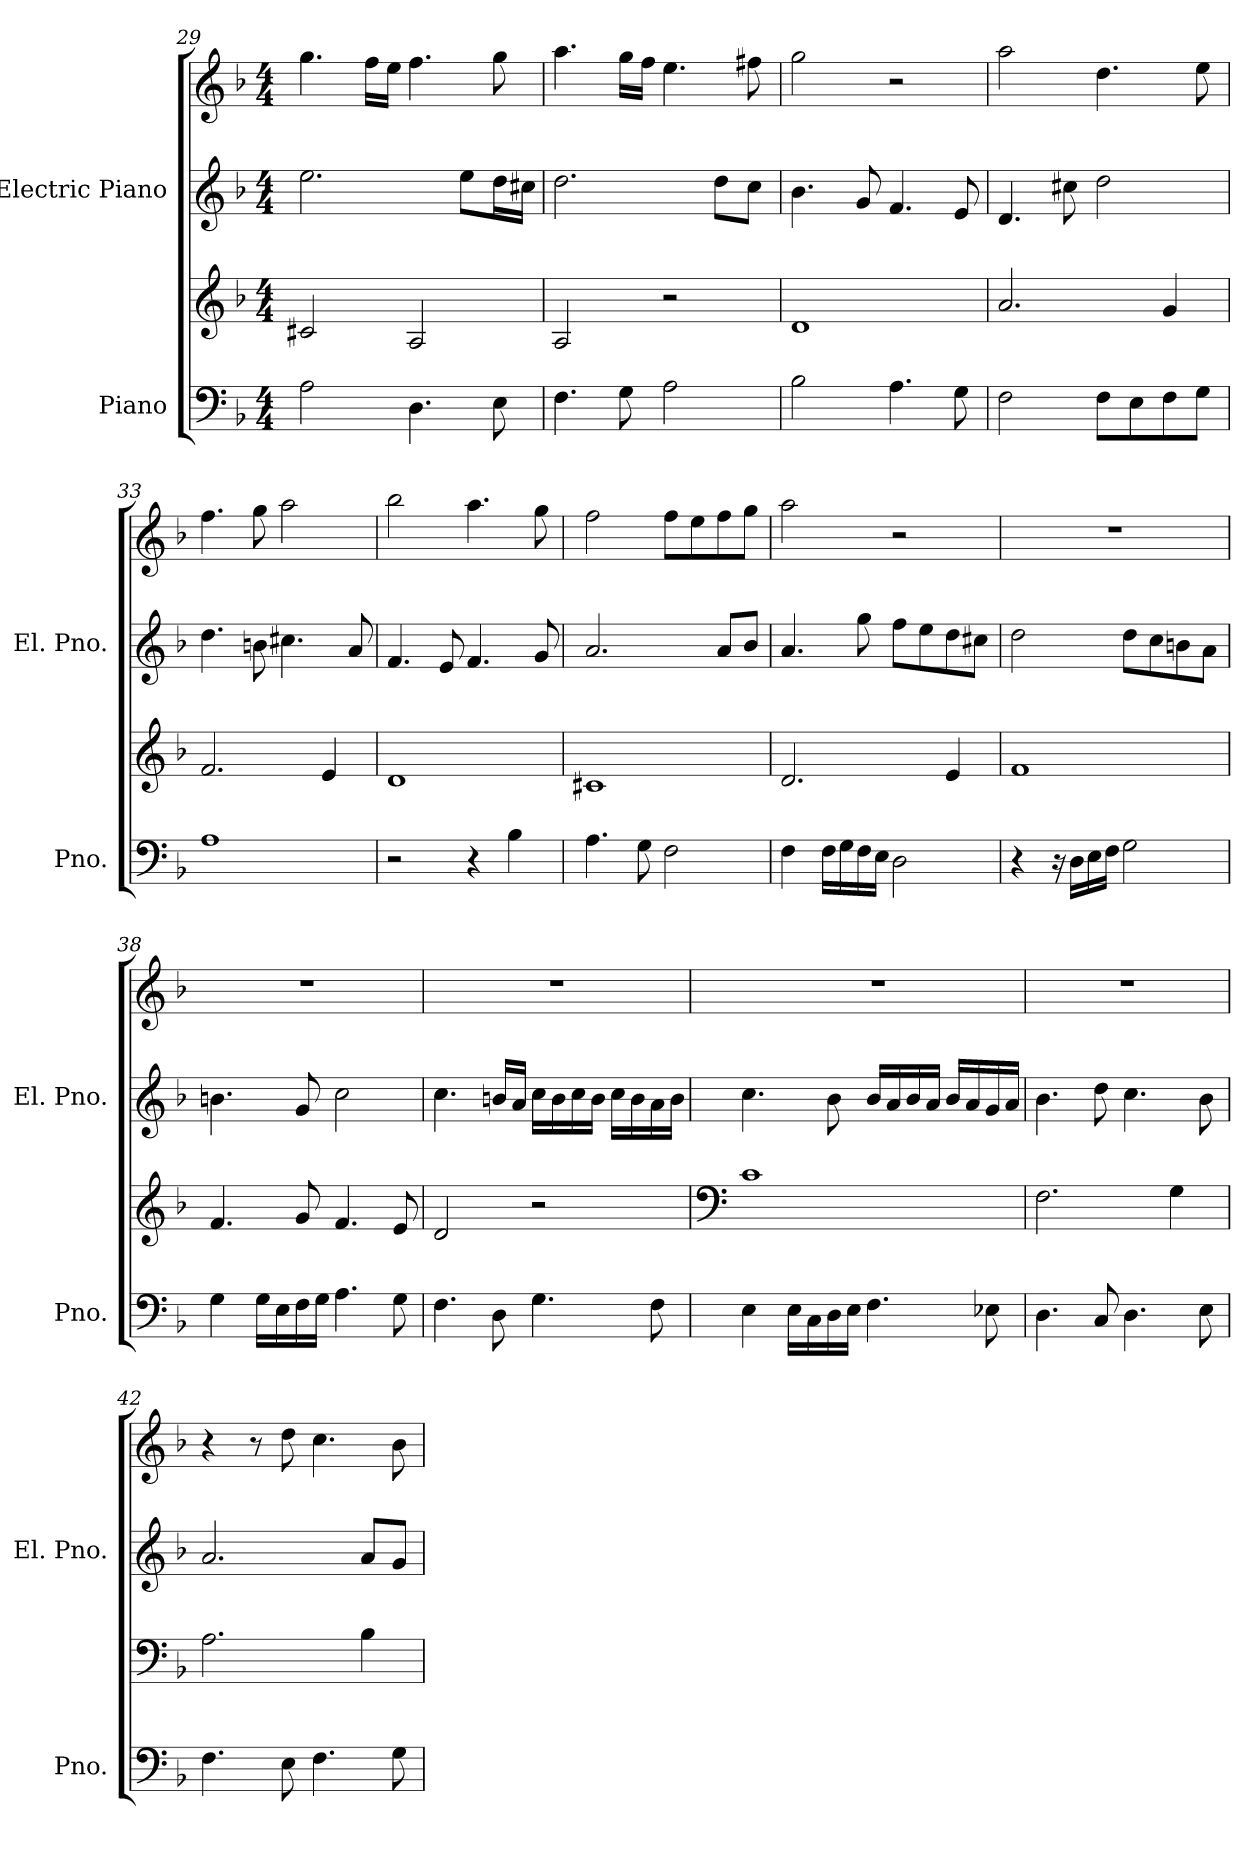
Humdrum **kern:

**kern	**kern	**kern	**kern
*part2	*part2	*part1	*part1
*staff4	*staff3	*staff2	*staff1
*I"Piano	*	*I"Electric Piano	*
*I'Pno.	*	*I'El. Pno.	*
*clefF4	*clefG2	*clefG2	*clefG2
*k[b-]	*k[b-]	*k[b-]	*k[b-]
*M4/4	*M4/4	*M4/4	*M4/4
=29	=29	=29	=29
2A\	2c#X/	2.ee\	4.gg\
.	.	.	16ff\LL
.	.	.	16ee\JJ
4.D\	2A/	.	4.ff\
.	.	8ee\L	.
8E\	.	16dd\L	8gg\
.	.	16cc#X\JJ	.
!!LO:PB:g=z
=30	=30	=30	=30
4.F\	2A/	2.dd\	4.aa\
8G\	.	.	16gg\LL
.	.	.	16ff\JJ
2A\	2r	.	4.ee\
.	.	8dd\L	.
.	.	8cc\J	8ff#X\
=31	=31	=31	=31
2B-\	1d	4.b-\	2gg\
.	.	8g/	.
4.A\	.	4.f/	2r
8G\	.	8e/	.
=32	=32	=32	=32
2F\	2.a/	4.d/	2aa\
.	.	8cc#X\	.
8F\L	.	2dd\	4.dd\
8E\	.	.	.
8F\	4g/	.	.
8G\J	.	.	8ee\
=33	=33	=33	=33
1A	2.f/	4.dd\	4.ff\
.	.	8bn\	8gg\
.	.	4.cc#X\	2aa\
.	4e/	.	.
.	.	8a/	.
=34	=34	=34	=34
2r	1d	4.f/	2bb-\
.	.	8e/	.
4r	.	4.f/	4.aa\
4B-\	.	.	.
.	.	8g/	8gg\
!!LO:LB:g=z
=35	=35	=35	=35
4.A\	1c#X	2.a/	2ff\
8G\	.	.	.
2F\	.	.	8ff\L
.	.	.	8ee\
.	.	8a/L	8ff\
.	.	8b-/J	8gg\J
=36	=36	=36	=36
4F\	2.d/	4.a/	2aa\
16F\LL	.	.	.
16G\	.	.	.
16F\	.	8gg\	.
16E\JJ	.	.	.
2D\	.	8ff\L	2r
.	.	8ee\	.
.	4e/	8dd\	.
.	.	8cc#X\J	.
=37	=37	=37	=37
4r	1f	2dd\	1r
16r	.	.	.
16D\LL	.	.	.
16E\	.	.	.
16F\JJ	.	.	.
2G\	.	8dd\L	.
.	.	8cc\	.
.	.	8bn\	.
.	.	8a\J	.
=38	=38	=38	=38
4G\	4.f/	4.bn\	1r
16G\LL	.	.	.
16E\	.	.	.
16F\	8g/	8g/	.
16G\JJ	.	.	.
4.A\	4.f/	2cc\	.
8G\	8e/	.	.
!!LO:LB:g=z
=39	=39	=39	=39
4.F\	2d/	4.cc\	1r
8D\	.	16bn/LL	.
.	.	16a/JJ	.
4.G\	2r	16cc\LL	.
.	.	16b\	.
.	.	16cc\	.
.	.	16b\JJ	.
.	.	16cc\LL	.
.	.	16b\	.
8F\	.	16a\	.
.	.	16b\JJ	.
=40	=40	=40	=40
*	*clefF4	*	*
4E\	1c	4.cc\	1r
16E\LL	.	.	.
16C\	.	.	.
16D\	.	8b-\	.
16E\JJ	.	.	.
4.F\	.	16b-/LL	.
.	.	16a/	.
.	.	16b-/	.
.	.	16a/JJ	.
.	.	16b-/LL	.
.	.	16a/	.
8E-X\	.	16g/	.
.	.	16a/JJ	.
=41	=41	=41	=41
4.D\	2.F\	4.b-\	1r
8C/	.	8dd\	.
4.D\	.	4.cc\	.
.	4G\	.	.
8E\	.	8b-\	.
=42	=42	=42	=42
4.F\	2.A\	2.a/	4r
.	.	.	8r
8E\	.	.	8dd\
4.F\	.	.	4.cc\
.	4B-\	8a/L	.
8G\	.	8g/J	8b-\
=	=	=	=
*-	*-	*-	*-
